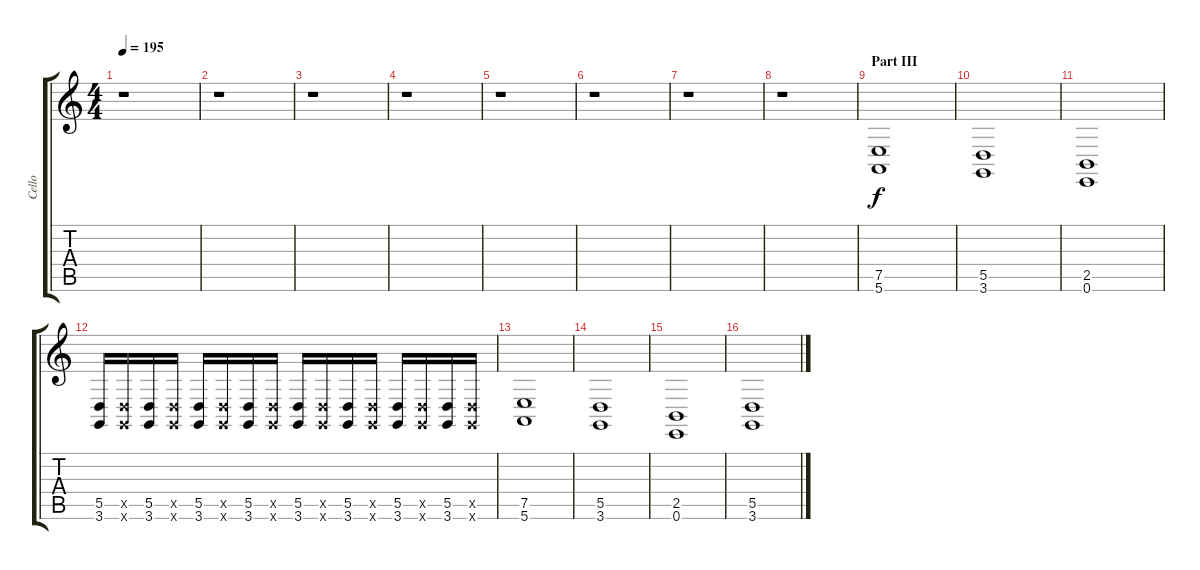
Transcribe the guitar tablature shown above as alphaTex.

\track ("Cello" "Cello") {instrument cello}
\staff {score tabs}
\tuning (E4 B3 G3 D3 A2 E2) {hide}
\ts (4 4)
\tempo 195
\clef g2
\ks c
r.1{dy f} |
r.1 |
r.1 |
r.1 |
r.1 |
r.1 |
r.1 |
r.1 |
\section ("" "Part III")
(7.5 5.6).1 |
(5.5 3.6).1 |
(2.5 0.6).1 |
(5.5 3.6).16 (5.5{x} 3.6{x}).16 (5.5 3.6).16 (5.5{x} 3.6{x}).16 (5.5 3.6).16 (5.5{x} 3.6{x}).16 (5.5 3.6).16 (5.5{x} 3.6{x}).16 (5.5 3.6).16 (5.5{x} 3.6{x}).16 (5.5 3.6).16 (5.5{x} 3.6{x}).16 (5.5 3.6).16 (5.5{x} 3.6{x}).16 (5.5 3.6).16 (5.5{x} 3.6{x}).16 |
(7.5 5.6).1 |
(5.5 3.6).1 |
(2.5 0.6).1 |
(5.5 3.6).1
